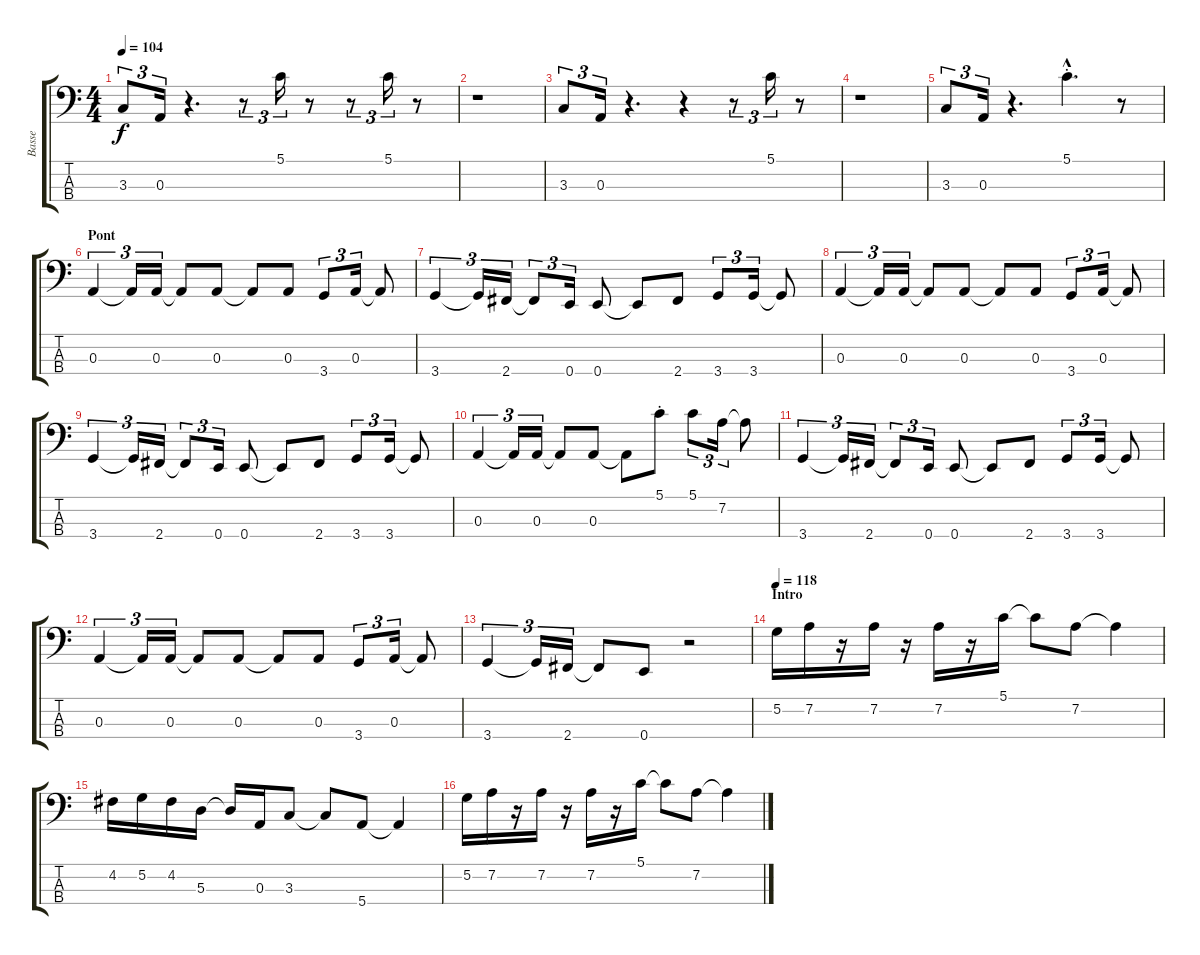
\track ("Basse" "Basse") {instrument fretlessbass}
\staff {score tabs}
\tuning (G2 D2 A1 E1) {hide}
\ts (4 4)
\tempo 104
\clef f4
\ks c
3.3.8{tu (3 2) dy f} 0.3.16{tu (3 2)} r.4{d} r.8{tu (3 2)} 5.1.16{tu (3 2)} r.8 r.8{tu (3 2)} 5.1.16{tu (3 2)} r.8 |
r.1 |
3.3.8{tu (3 2)} 0.3.16{tu (3 2)} r.4{d} r.4 r.8{tu (3 2)} 5.1.16{tu (3 2)} r.8 |
r.1 |
3.3.8{tu (3 2)} 0.3.16{tu (3 2)} r.4{d} 5.1{hac st}.4{d} r.8 |
\section ("" "Pont")
0.3.4{tu (3 2)} 0.3{t}.16{tu (3 2)} 0.3.16{tu (3 2)} 0.3{t}.8 0.3.8 0.3{t}.8 0.3.8 3.4.8{tu (3 2)} 0.3.16{tu (3 2)} 0.3{t}.8 |
3.4.4{tu (3 2)} 3.4{t}.16{tu (3 2)} 2.4.16{tu (3 2)} 2.4{t}.8{tu (3 2)} 0.4.16{tu (3 2)} 0.4.8 0.4{t}.8 2.4.8 3.4.8{tu (3 2)} 3.4.16{tu (3 2)} 3.4{t}.8 |
0.3.4{tu (3 2)} 0.3{t}.16{tu (3 2)} 0.3.16{tu (3 2)} 0.3{t}.8 0.3.8 0.3{t}.8 0.3.8 3.4.8{tu (3 2)} 0.3.16{tu (3 2)} 0.3{t}.8 |
3.4.4{tu (3 2)} 3.4{t}.16{tu (3 2)} 2.4.16{tu (3 2)} 2.4{t}.8{tu (3 2)} 0.4.16{tu (3 2)} 0.4.8 0.4{t}.8 2.4.8 3.4.8{tu (3 2)} 3.4.16{tu (3 2)} 3.4{t}.8 |
0.3.4{tu (3 2)} 0.3{t}.16{tu (3 2)} 0.3.16{tu (3 2)} 0.3{t}.8 0.3.8 0.3{t}.8 5.1{st}.8 5.1.8{tu (3 2)} 7.2.16{tu (3 2)} 7.2{t}.8 |
3.4.4{tu (3 2)} 3.4{t}.16{tu (3 2)} 2.4.16{tu (3 2)} 2.4{t}.8{tu (3 2)} 0.4.16{tu (3 2)} 0.4.8 0.4{t}.8 2.4.8 3.4.8{tu (3 2)} 3.4.16{tu (3 2)} 3.4{t}.8 |
0.3.4{tu (3 2)} 0.3{t}.16{tu (3 2)} 0.3.16{tu (3 2)} 0.3{t}.8 0.3.8 0.3{t}.8 0.3.8 3.4.8{tu (3 2)} 0.3.16{tu (3 2)} 0.3{t}.8 |
3.4.4{tu (3 2)} 3.4{t}.16{tu (3 2)} 2.4.16{tu (3 2)} 2.4{t}.8 0.4.8 r.2 |
\section ("" "Intro")
\tempo 118
5.2.16 7.2.16 r.16 7.2.16 r.16 7.2.16 r.16 5.1.16 5.1{t}.8 7.2.8 7.2{t}.4 |
4.2.16 5.2.16 4.2.16 5.3.16 5.3{t}.16 0.3.16 3.3.8 3.3{t}.8 5.4.8 5.4{t}.4 |
5.2.16 7.2.16 r.16 7.2.16 r.16 7.2.16 r.16 5.1.16 5.1{t}.8 7.2.8 7.2{t}.4
